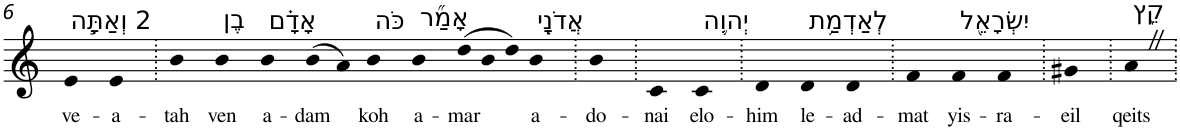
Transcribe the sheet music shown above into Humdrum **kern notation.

**kern	**text
*part1	*part1
*staff1	*staff1
*I"Piano	*
*I'Pno	*
!!LO:PB:g=z
*clefG2	*
*k[]	*
=6	=6
!LO:TX:a:t=2 וְאַתָּ֣ה	!
!	!LO:LY:b
4e	ve-
!	!LO:LY:b
4e	-a-
=7.	=7.
!	!LO:LY:b
4b	-tah
!LO:TX:a:t=בֶן	!
!	!LO:LY:b
4b	ven
!LO:TX:a:t=אָדָ֗ם	!
!	!LO:LY:b
4b	a-
!	!LO:LY:b
(>8b	-dam
8a)	.
!LO:TX:a:t=כֹּה	!
!	!LO:LY:b
4b	koh
!LO:TX:a:t=אָמַ֞ר	!
!	!LO:LY:b
4b	a-
*Xtuplet	*
!	!LO:LY:b
(>12dd	-mar
12b	.
12dd)	.
!LO:TX:a:t=אֲדֹנָ֧י	!
!	!LO:LY:b
4b	a-
=8.	=8.
!	!LO:LY:b
4b	-do-
=9.	=9.
!	!LO:LY:b
4c	-nai
!LO:TX:a:t=יְהוִ֛ה	!
!	!LO:LY:b
4c	elo-
=10.	=10.
!	!LO:LY:b
4d	-him
!LO:TX:a:t=לְאַדְמַ֥ת	!
!	!LO:LY:b
4d	le-
!	!LO:LY:b
4d	-ad-
=11.	=11.
!	!LO:LY:b
4f	-mat
!LO:TX:a:t=יִשְׂרָאֵ֖ל	!
!	!LO:LY:b
4f	yis-
!	!LO:LY:b
4f	-ra-
=12.	=12.
!	!LO:LY:b
4g#X	-eil
=13.	=13.
!LO:TX:a:t=קֵ֑ץ	!
!	!LO:LY:b
4aZ	qeits
=.	=.
*-	*-
